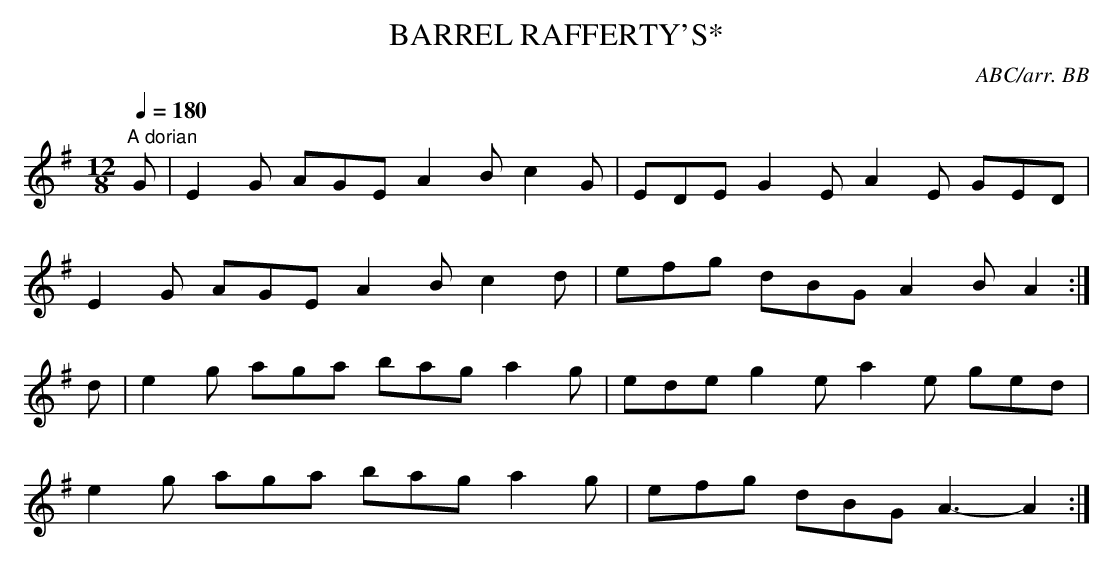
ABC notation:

X:1
T:BARREL RAFFERTY'S*
C:ABC/arr. BB
L:1/8
M:12/8
Q:1/4=180
K:G
"A dorian"
G|E2G AGE A2B c2G|EDE G2E A2E GED|
E2G AGE A2B c2d|efg dBG A2B A2:|
d|e2g aga bag a2g|ede g2e a2e ged|
e2g aga bag a2g|efg dBG A3-A2:|
